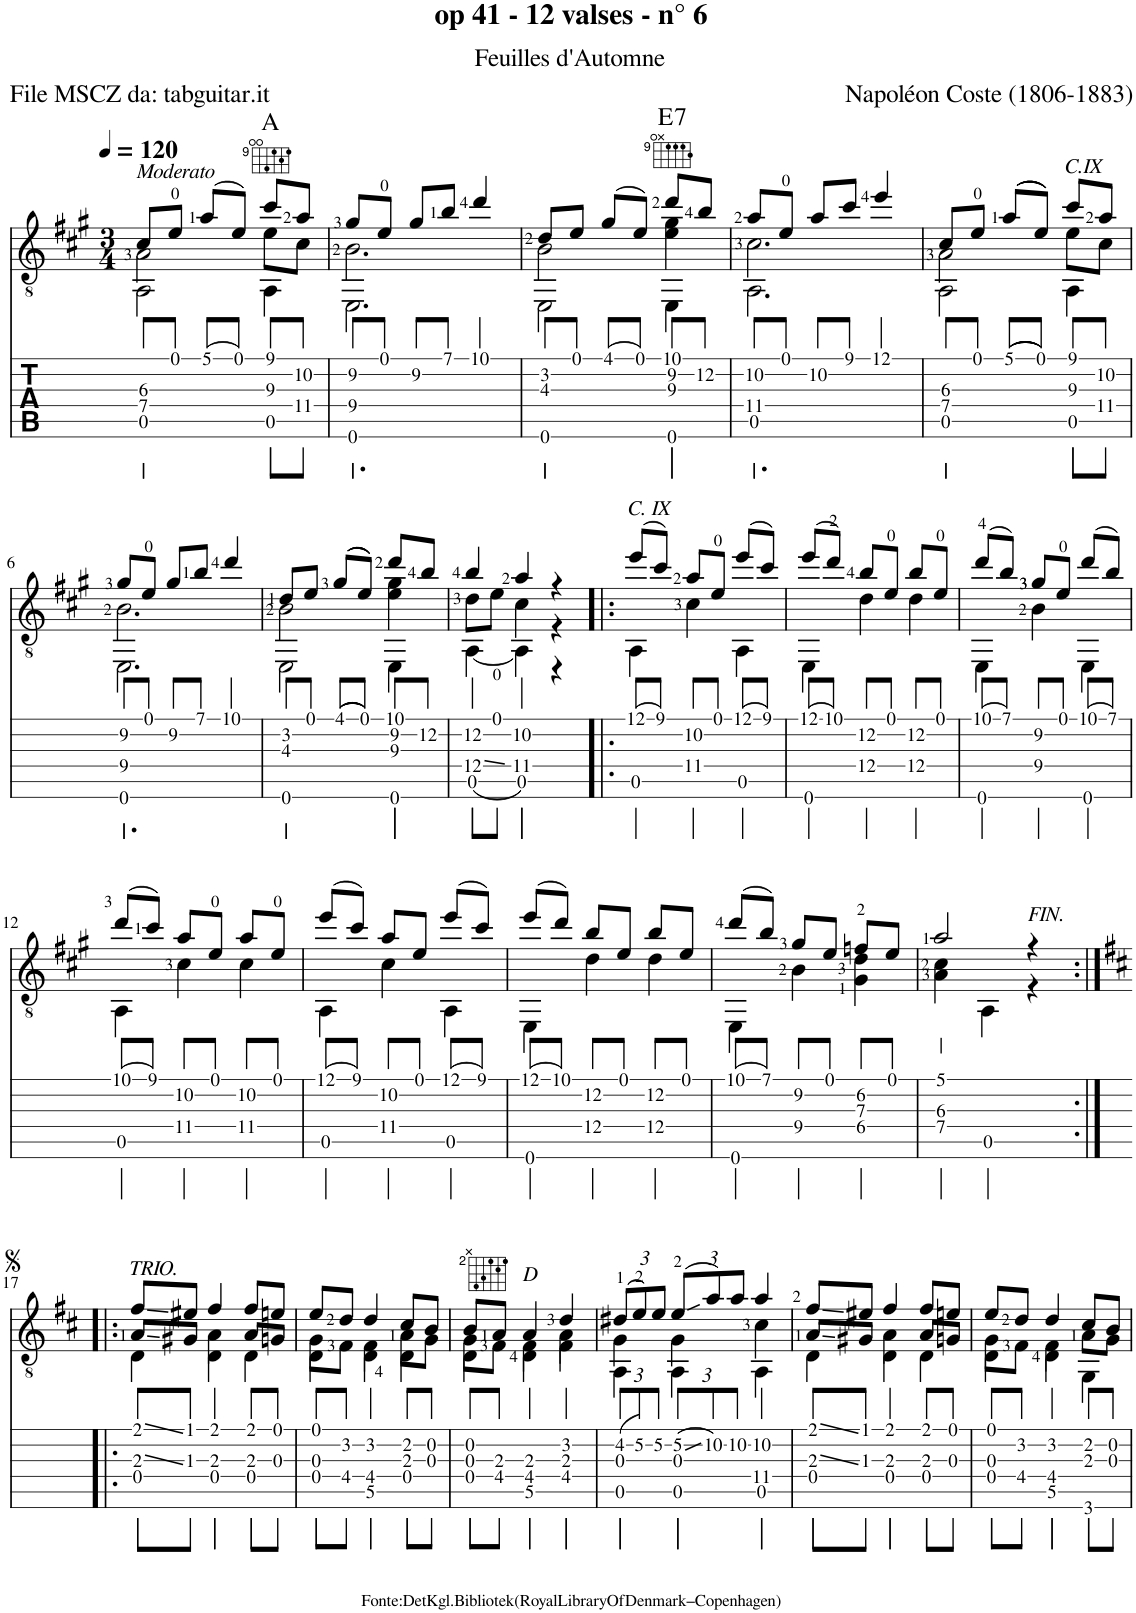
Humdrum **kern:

**kern	**kern	**harte
*part2	*part1	*part1
*staff2	*staff1	*
*I"Chitarra classica (Intavolatura)	*I"Guitar	*
*stria6	*	*
*	*clefGv2	*
*k[f#c#g#]	*k[f#c#g#]	*
*M3/4	*M3/4	*
*MM120	*MM120	*
=1	=1	=1
*^	*^	*
*	*^	*	*^	*
!	!	!	!LO:TX:a:i:t=Moderato	!	!	!
8c#/L	2A\	2AA\	8c#/L	2A\	2AA\	.
8e/J	.	.	8e/J	.	.	.
(8a/L	.	.	(8a/L	.	.	.
8e/J)	.	.	8e/J)	.	.	.
8cc#/L	8e\L	4AA\	8cc#/L	8e\L	4AA\	A:maj
8a/J	8c#\J	.	8a/J	8c#\J	.	.
=2	=2	=2	=2	=2	=2	=2
8g#/L	2.B\	2.EE\	8g#/L	2.B\	2.EE\	.
8e/J	.	.	8e/J	.	.	.
8g#/L	.	.	8g#/L	.	.	.
8b/J	.	.	8b/J	.	.	.
4dd/	.	.	4dd/	.	.	.
=3	=3	=3	=3	=3	=3	=3
8d/L	2B\	2EE\	8d/L	2B\	2EE\	.
8e/J	.	.	8e/J	.	.	.
(8g#/L	.	.	(8g#/L	.	.	.
8e/J)	.	.	8e/J)	.	.	.
!	!	!	!	!	!	!LO:H:kt=7
8dd/L	4e\ 4g#\	4EE\	8dd/L	4e\ 4g#\	4EE\	E:7
8b/J	.	.	8b/J	.	.	.
=4	=4	=4	=4	=4	=4	=4
8a/L	2.c#\	2.AA\	8a/L	2.c#\	2.AA\	.
8e/J	.	.	8e/J	.	.	.
8a/L	.	.	8a/L	.	.	.
8cc#/J	.	.	8cc#/J	.	.	.
4ee/	.	.	4ee/	.	.	.
=5	=5	=5	=5	=5	=5	=5
8c#/L	2A\	2AA\	8c#/L	2A\	2AA\	.
8e/J	.	.	8e/J	.	.	.
(((8a/L	.	.	(((8a/L	.	.	.
8e/J)))	.	.	8e/J)))	.	.	.
!	!	!	!LO:TX:a:i:t=C.IX	!	!	!
8cc#/L	8e\L	4AA\	8cc#/L	8e\L	4AA\	.
8a/J	8c#\J	.	8a/J	8c#\J	.	.
!!LO:LB:g=z	!!	!!
=6	=6	=6	=6	=6	=6	=6
8g#/L	2.B\	2.EE\	8g#/L	2.B\	2.EE\	.
8e/J	.	.	8e/J	.	.	.
8g#/L	.	.	8g#/L	.	.	.
8b/J	.	.	8b/J	.	.	.
4dd/	.	.	4dd/	.	.	.
=7	=7	=7	=7	=7	=7	=7
8d/L	2B\	2EE\	8d/L	2B\	2EE\	.
8e/J	.	.	8e/J	.	.	.
(((8g#/L	.	.	(((8g#/L	.	.	.
8e/J)))	.	.	8e/J)))	.	.	.
8dd/L	4e\ 4g#\	4EE\	8dd/L	4e\ 4g#\	4EE\	.
8b/J	.	.	8b/J	.	.	.
=8	=8	=8	=8	=8	=8	=8
4b/	8d\L	[4AA\	4b/	8d\L	[4AA\	.
.	8e\J	.	.	8e\J	.	.
4a/	4c#\	4AA\]	4a/	4c#\	4AA\]	.
4r	4r	4r	4r	4r	4r	.
=9!|:	=9!|:	=9!|:	=9!|:	=9!|:	=9!|:	=9!|:
!	!	!	!LO:TX:a:i:t=C. IX	!	!	!
*	*v	*v	*	*	*	*
*	*	*	*v	*v	*
(8ee/L	4AA\	(8ee/L	4AA\	.
8cc#/J)	.	8cc#/J)	.	.
8a/L	4c#\	8a/L	4c#\	.
8e/J	.	8e/J	.	.
(8ee/L	4AA\	(8ee/L	4AA\	.
8cc#/J)	.	8cc#/J)	.	.
=10	=10	=10	=10	=10
(8ee/L	4EE\	(8ee/L	4EE\	.
8dd/J)	.	8dd/J)	.	.
8b/L	4d\	8b/L	4d\	.
8e/J	.	8e/J	.	.
8b/L	4d\	8b/L	4d\	.
8e/J	.	8e/J	.	.
=11	=11	=11	=11	=11
(8dd/L	4EE\	(8dd/L	4EE\	.
8b/J)	.	8b/J)	.	.
8g#/L	4B\	8g#/L	4B\	.
8e/J	.	8e/J	.	.
(8dd/L	4EE\	(8dd/L	4EE\	.
8b/J)	.	8b/J)	.	.
!!LO:LB:g=z	!!
=12	=12	=12	=12	=12
(8dd/L	4AA\	(8dd/L	4AA\	.
8cc#/J)	.	8cc#/J)	.	.
8a/L	4c#\	8a/L	4c#\	.
8e/J	.	8e/J	.	.
8a/L	4c#\	8a/L	4c#\	.
8e/J	.	8e/J	.	.
=13	=13	=13	=13	=13
(8ee/L	4AA\	(8ee/L	4AA\	.
8cc#/J)	.	8cc#/J)	.	.
8a/L	4c#\	8a/L	4c#\	.
8e/J	.	8e/J	.	.
(8ee/L	4AA\	(8ee/L	4AA\	.
8cc#/J)	.	8cc#/J)	.	.
=14	=14	=14	=14	=14
(8ee/L	4EE\	(8ee/L	4EE\	.
8dd/J)	.	8dd/J)	.	.
8b/L	4d\	8b/L	4d\	.
8e/J	.	8e/J	.	.
8b/L	4d\	8b/L	4d\	.
8e/J	.	8e/J	.	.
=15	=15	=15	=15	=15
(8dd/L	4EE\	(8dd/L	4EE\	.
8b/J)	.	8b/J)	.	.
8g#/L	4B\	8g#/L	4B\	.
8e/J	.	8e/J	.	.
8fn/L	4G#\ 4d\	8fn/L	4G#\ 4d\	.
8e/J	.	8e/J	.	.
=16	=16	=16	=16	=16
2a/	4A\ 4c#\	2a/	4A\ 4c#\	.
.	4AA\	.	4AA\	.
!	!	!LO:TX:a:i:t=FIN.	!	!
4r	4r	4r	4r	.
*v	*v	*	*	*
*	*v	*v	*
!!LO:LB:g=z
=17:|!|:	=17:|!|:	=17:|!|:
*k[f#c#]	*k[f#c#]	*
*^	*^	*
*	*^	*	*^	*
!	!	!	!LO:TX:a:i:t=TRIO.	!	!	!
8f#/L	8A\L	4D\	8f#/L	8A/L	4D\	.
8e#X/J	8G#X\J	.	8e#X/J	8G#X/J	.	.
4f#/	4A\	4D\	4f#/	4A\	4D\	.
8f#/L	8A\L	4D\	8f#/L	8A/L	4D\	.
8en/J	8Gn\J	.	8en/J	8Gn/J	.	.
=18	=18	=18	=18	=18	=18	=18
8e/L	8G\L	4D\	8e/L	8G\L	4D\	.
8d/J	8F#\J	.	8d/J	8F#\J	.	.
4d/	4F#\	4D\	4d/	4F#\	4D\	.
8c#/L	8A\L	4D\	8c#/L	8A\L	4D\	.
8B/J	8G\J	.	8B/J	8G\J	.	.
=19	=19	=19	=19	=19	=19	=19
8B/L	8G\L	4D\	8B/L	8G\L	4D\	.
8A/J	8F#\J	.	8A/J	8F#\J	.	.
!	!	!	!LO:TX:a:i:t=D	!	!	!
4A/	4F#\	4D\	4A/	4F#\	4D\	.
4d/	4A\	4F#\	4d/	4A\	4F#\	.
=20	=20	=20	=20	=20	=20	=20
*Xbrackettup	*	*	*Xbrackettup	*	*	*
(12d#X/L	4G\	4AA\	(12d#X/L	4G\	4AA\	.
12e/)	.	.	12e/)	.	.	.
12e/J	.	.	12e/J	.	.	.
(12e/L	4G\	4AA\	(12e/L	4G\	4AA\	.
12a/)	.	.	12a/)	.	.	.
12a/J	.	.	12a/J	.	.	.
4a/	4c#\	4AA\	4a/	4c#\	4AA\	.
=21	=21	=21	=21	=21	=21	=21
8f#/L	8A\L	4D\	8f#/L	8A/L	4D\	.
8e#X/J	8G#X\J	.	8e#X/J	8G#X/J	.	.
4f#/	4A\	4D\	4f#/	4A\	4D\	.
8f#/L	8A\L	4D\	8f#/L	8A/L	4D\	.
8en/J	8Gn\J	.	8en/J	8Gn/J	.	.
=22	=22	=22	=22	=22	=22	=22
8e/L	8G\L	4D\	8e/L	8G\L	4D\	.
8d/J	8F#\J	.	8d/J	8F#\J	.	.
4d/	4F#\	4D\	4d/	4F#\	4D\	.
8c#/L	8A\L	4GG\	8c#/L	8A\L	4GG\	.
8B/J	8G\J	.	8B/J	8G\J	.	.
*v	*v	*v	*	*	*	*
*	*v	*v	*v	*
=	=	=
*-	*-	*-
